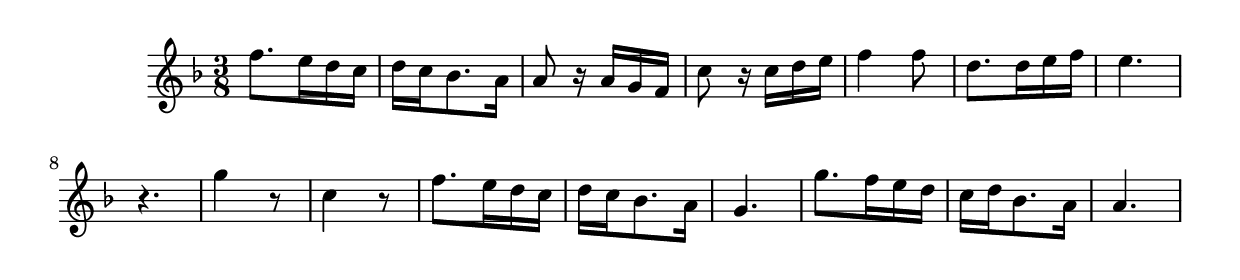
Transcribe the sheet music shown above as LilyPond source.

\version "2.14.0"
%{\header {
  title = "aria `Hush ye pretty warbling quire' from Acis and Galatea"
  composer = "G.F. Handel"
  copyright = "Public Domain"
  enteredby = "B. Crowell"
}%}
\score{{\key f \major
\time 3/8
%{\tempo 8=150
%}\relative f'' {
  f8. e16 d c | d16 c bes8. a16 | a8 r16 a g f | c'8 r16 c d e | f4 f8 | d8. d16 e f | e4. | r4. |
  g4 r8 | c,4 r8 | f8. e16 d c | d16 c bes8. a16  | g4. | g'8. f16 e d | c d bes8. a16 | a4.
}
}}